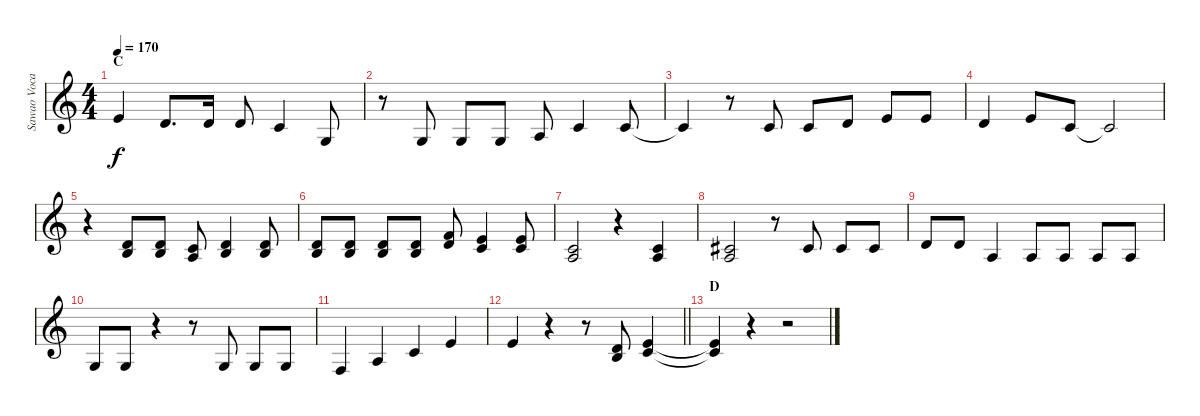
\track ("Sawao Vocal" "Sawao Voca") {instrument synthbrass1}
\staff {score}
\tuning (E4 B3 G3 D3 A2 E2) {hide}
\ts (4 4)
\section ("" "C")
\tempo 170
\clef g2
\ks c
0.1{t}.4{dy f} 3.2.8{d} 3.2.16 3.2.8 1.2.4 0.3.8 |
r.8 0.3.8 0.3.8 0.3.8 2.3.8 1.2.4 1.2.8 |
1.2{t}.4 r.8 1.2.8 1.2.8 3.2.8 0.1.8 0.1.8 |
3.2.4 0.1.8 1.2.8 1.2{t}.2 |
r.4 (3.2 4.3).8 (0.2 7.3).8 (1.2 2.3).8 (0.2 7.3).4 (3.2 4.3).8 |
(0.2 7.3).8 (3.2 4.3).8 (3.2 4.3).8 (3.2 4.3).8 (1.1 3.2).8 (0.1 1.2).4 (0.1 1.2).8 |
(1.2 2.3).2 r.4 (1.2 2.3).4 |
(2.2 2.3).2 r.8 2.2.8 2.2.8 2.2.8 |
3.2.8 3.2.8 2.3.4 2.3.8 2.3.8 2.3.8 2.3.8 |
0.3.8 0.3.8 r.4 r.8 0.3.8 0.3.8 0.3.8 |
3.4.4 2.3.4 1.2.4 0.1.4 |
\barLineRight lightlight
0.1.4 r.4 r.8 (3.2 4.3).8 (0.1 1.2).4 |
\section ("" "D")
(0.1{t} 1.2{t}).4 r.4 r.2
